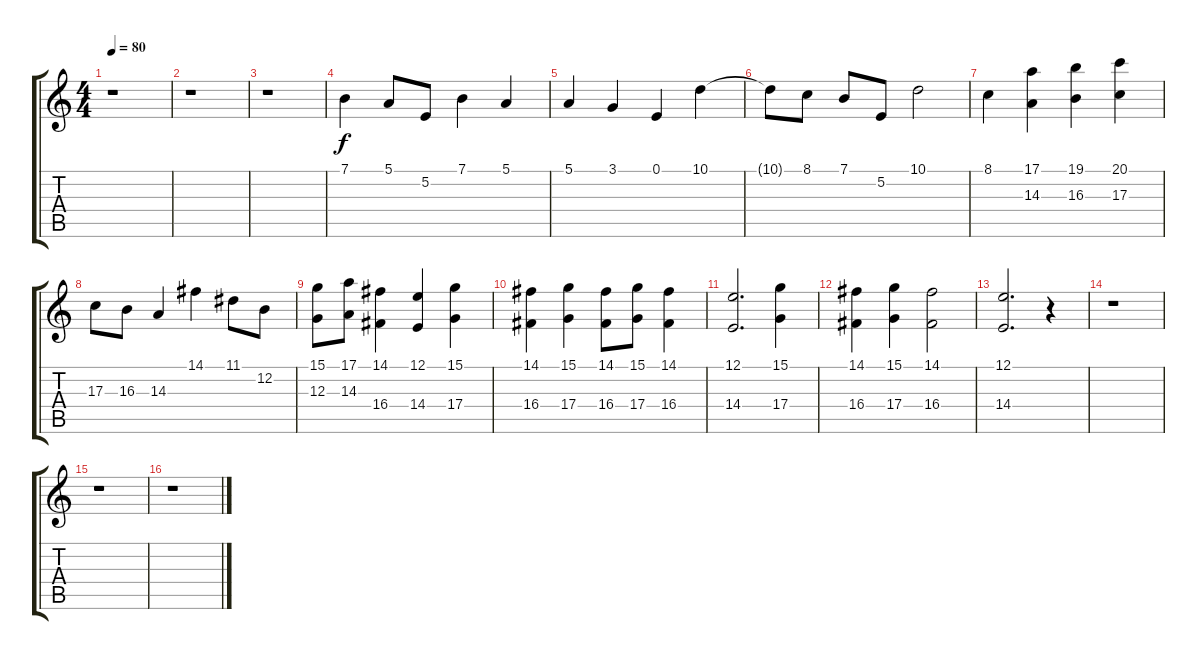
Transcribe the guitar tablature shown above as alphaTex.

\track "" {instrument stringensemble1}
\staff {score tabs}
\tuning (E4 B3 G3 D3 A2 E2) {hide}
\ts (4 4)
\tempo 80
\clef g2
\ks c
r.1{dy f} |
r.1 |
r.1 |
7.1.4 5.1.8 5.2.8 7.1.4 5.1.4 |
5.1.4 3.1.4 0.1.4 10.1.4 |
10.1{t}.8 8.1.8 7.1.8 5.2.8 10.1.2 |
8.1.4 (17.1 14.3).4 (19.1 16.3).4 (20.1 17.3).4 |
17.3.8 16.3.8 14.3.4 14.1.4 11.1.8 12.2.8 |
(15.1 12.3).8 (17.1 14.3).8 (14.1 16.4).4 (12.1 14.4).4 (15.1 17.4).4 |
(14.1 16.4).4 (15.1 17.4).4 (14.1 16.4).8 (15.1 17.4).8 (14.1 16.4).4 |
(12.1 14.4).2{d} (15.1 17.4).4 |
(14.1 16.4).4 (15.1 17.4).4 (14.1 16.4).2 |
(12.1 14.4).2{d} r.4 |
r.1 |
r.1 |
r.1
